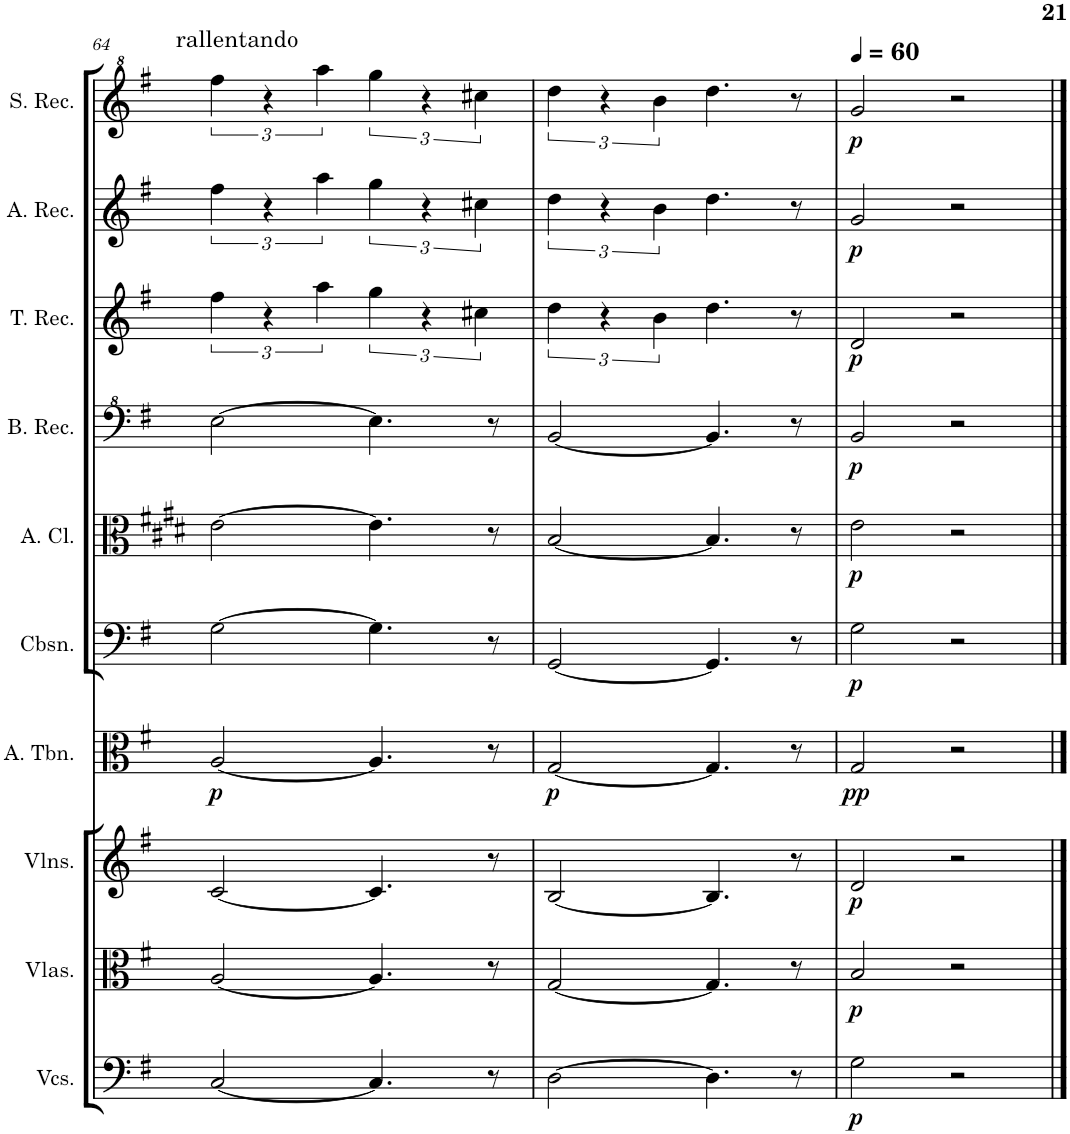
**kern	**dynam	**kern	**dynam	**kern	**dynam	**kern	**dynam	**kern	**dynam	**kern	**dynam	**kern	**dynam	**kern	**dynam	**kern	**dynam	**kern	**dynam
*part10	*part10	*part9	*part9	*part8	*part8	*part7	*part7	*part6	*part6	*part5	*part5	*part4	*part4	*part3	*part3	*part2	*part2	*part1	*part1
*staff10	*staff10	*staff9	*staff9	*staff8	*staff8	*staff7	*staff7	*staff6	*staff6	*staff5	*staff5	*staff4	*staff4	*staff3	*staff3	*staff2	*staff2	*staff1	*staff1
*I"Violoncellos	*	*I"Violas	*	*I"Violins	*	*I"Alto Trombone	*	*I"Contrabassoon	*	*I"Alto Clarinet	*	*I"Bass Recorder	*	*I"Tenor Recorder	*	*I"Alto Recorder	*	*I"Soprano Recorder	*
*I'Vcs.	*	*I'Vlas.	*	*I'Vlns.	*	*I'A. Tbn.	*	*I'Cbsn.	*	*I'A. Cl.	*	*I'B. Rec.	*	*I'T. Rec.	*	*I'A. Rec.	*	*I'S. Rec.	*
!!LO:PB:g=z
*clefF4	*	*clefC3	*	*clefG2	*	*clefC3	*	*clefF4	*	*clefC3	*	*clefF^4	*	*clefG2	*	*clefG2	*	*clefG^2	*
*	*	*	*	*	*	*	*	*Trd7c12	*	*Trd5c9	*	*	*	*	*	*	*	*	*
*k[f#]	*	*k[f#]	*	*k[f#]	*	*k[f#]	*	*k[f#]	*	*k[f#c#g#d#]	*	*k[f#]	*	*k[f#]	*	*k[f#]	*	*k[f#]	*
*M4/4	*	*M4/4	*	*M4/4	*	*M4/4	*	*M4/4	*	*M4/4	*	*M4/4	*	*M4/4	*	*M4/4	*	*M4/4	*
=64	=64	=64	=64	=64	=64	=64	=64	=64	=64	=64	=64	=64	=64	=64	=64	=64	=64	=64	=64
!	!	!	!	!	!	!	!	!	!	!	!	!	!	!	!	!	!	!LO:TX:a:t=rallentando	!
!	!	!	!	!	!	!	!LO:DY:b	!	!	!	!	!	!	!	!	!	!	!	!
[2C/	.	[2A/	.	[2c/	.	[2A/	p	[2G\	.	[2e\	.	[2e\	.	6ff#\	.	6ff#\	.	6fff#\	.
.	.	.	.	.	.	.	.	.	.	.	.	.	.	6r	.	6r	.	6r	.
.	.	.	.	.	.	.	.	.	.	.	.	.	.	6aa\	.	6aa\	.	6aaa\	.
4.C/]	.	4.A/]	.	4.c/]	.	4.A/]	.	4.G\]	.	4.e\]	.	4.e\]	.	6gg\	.	6gg\	.	6ggg\	.
.	.	.	.	.	.	.	.	.	.	.	.	.	.	6r	.	6r	.	6r	.
.	.	.	.	.	.	.	.	.	.	.	.	.	.	6cc#X\	.	6cc#X\	.	6ccc#X\	.
8r	.	8r	.	8r	.	8r	.	8r	.	8r	.	8r	.	.	.	.	.	.	.
=65	=65	=65	=65	=65	=65	=65	=65	=65	=65	=65	=65	=65	=65	=65	=65	=65	=65	=65	=65
!	!	!	!	!	!	!	!LO:DY:b	!	!	!	!	!	!	!	!	!	!	!	!
[2D\	.	[2G/	.	[2B/	.	[2G/	p	[2GG/	.	[2B/	.	[2B/	.	6dd\	.	6dd\	.	6ddd\	.
.	.	.	.	.	.	.	.	.	.	.	.	.	.	6r	.	6r	.	6r	.
.	.	.	.	.	.	.	.	.	.	.	.	.	.	6b\	.	6b\	.	6bb\	.
4.D\]	.	4.G/]	.	4.B/]	.	4.G/]	.	4.GG/]	.	4.B/]	.	4.B/]	.	4.dd\	.	4.dd\	.	4.ddd\	.
8r	.	8r	.	8r	.	8r	.	8r	.	8r	.	8r	.	8r	.	8r	.	8r	.
=66	=66	=66	=66	=66	=66	=66	=66	=66	=66	=66	=66	=66	=66	=66	=66	=66	=66	=66	=66
*	*	*	*	*	*	*	*	*	*	*	*	*	*	*	*	*	*	*MM60	*
!	!LO:DY:b	!	!LO:DY:b	!	!LO:DY:b	!	!LO:DY:b	!	!LO:DY:b	!	!LO:DY:b	!	!LO:DY:b	!	!LO:DY:b	!	!LO:DY:b	!	!LO:DY:b
2G\	p	2B/	p	2d/	p	2G/	pp	2G\	p	2e\	p	2B/	p	2d/	p	2g/	p	2gg/	p
2r	.	2r	.	2r	.	2r	.	2r	.	2r	.	2r	.	2r	.	2r	.	2r	.
==	==	==	==	==	==	==	==	==	==	==	==	==	==	==	==	==	==	==	==
*-	*-	*-	*-	*-	*-	*-	*-	*-	*-	*-	*-	*-	*-	*-	*-	*-	*-	*-	*-
